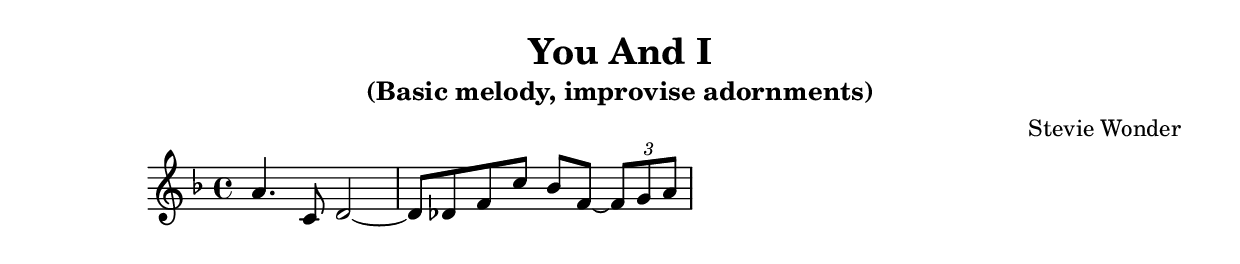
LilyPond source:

\version "2.16.1"

\header {
  title = "You And I"
  subtitle = "(Basic melody, improvise adornments)"
  composer = "Stevie Wonder"
}

melody = \relative c'' {
  \clef treble
  \key f \major
  \time 4/4

  a4. c,8 d2 ~ |
  d8 des8 f8 c'8 bes f8 ~ \times 2/3 { f8 g a }
}

\score {
  \new Staff \melody
  \layout { }
  \midi { }
}